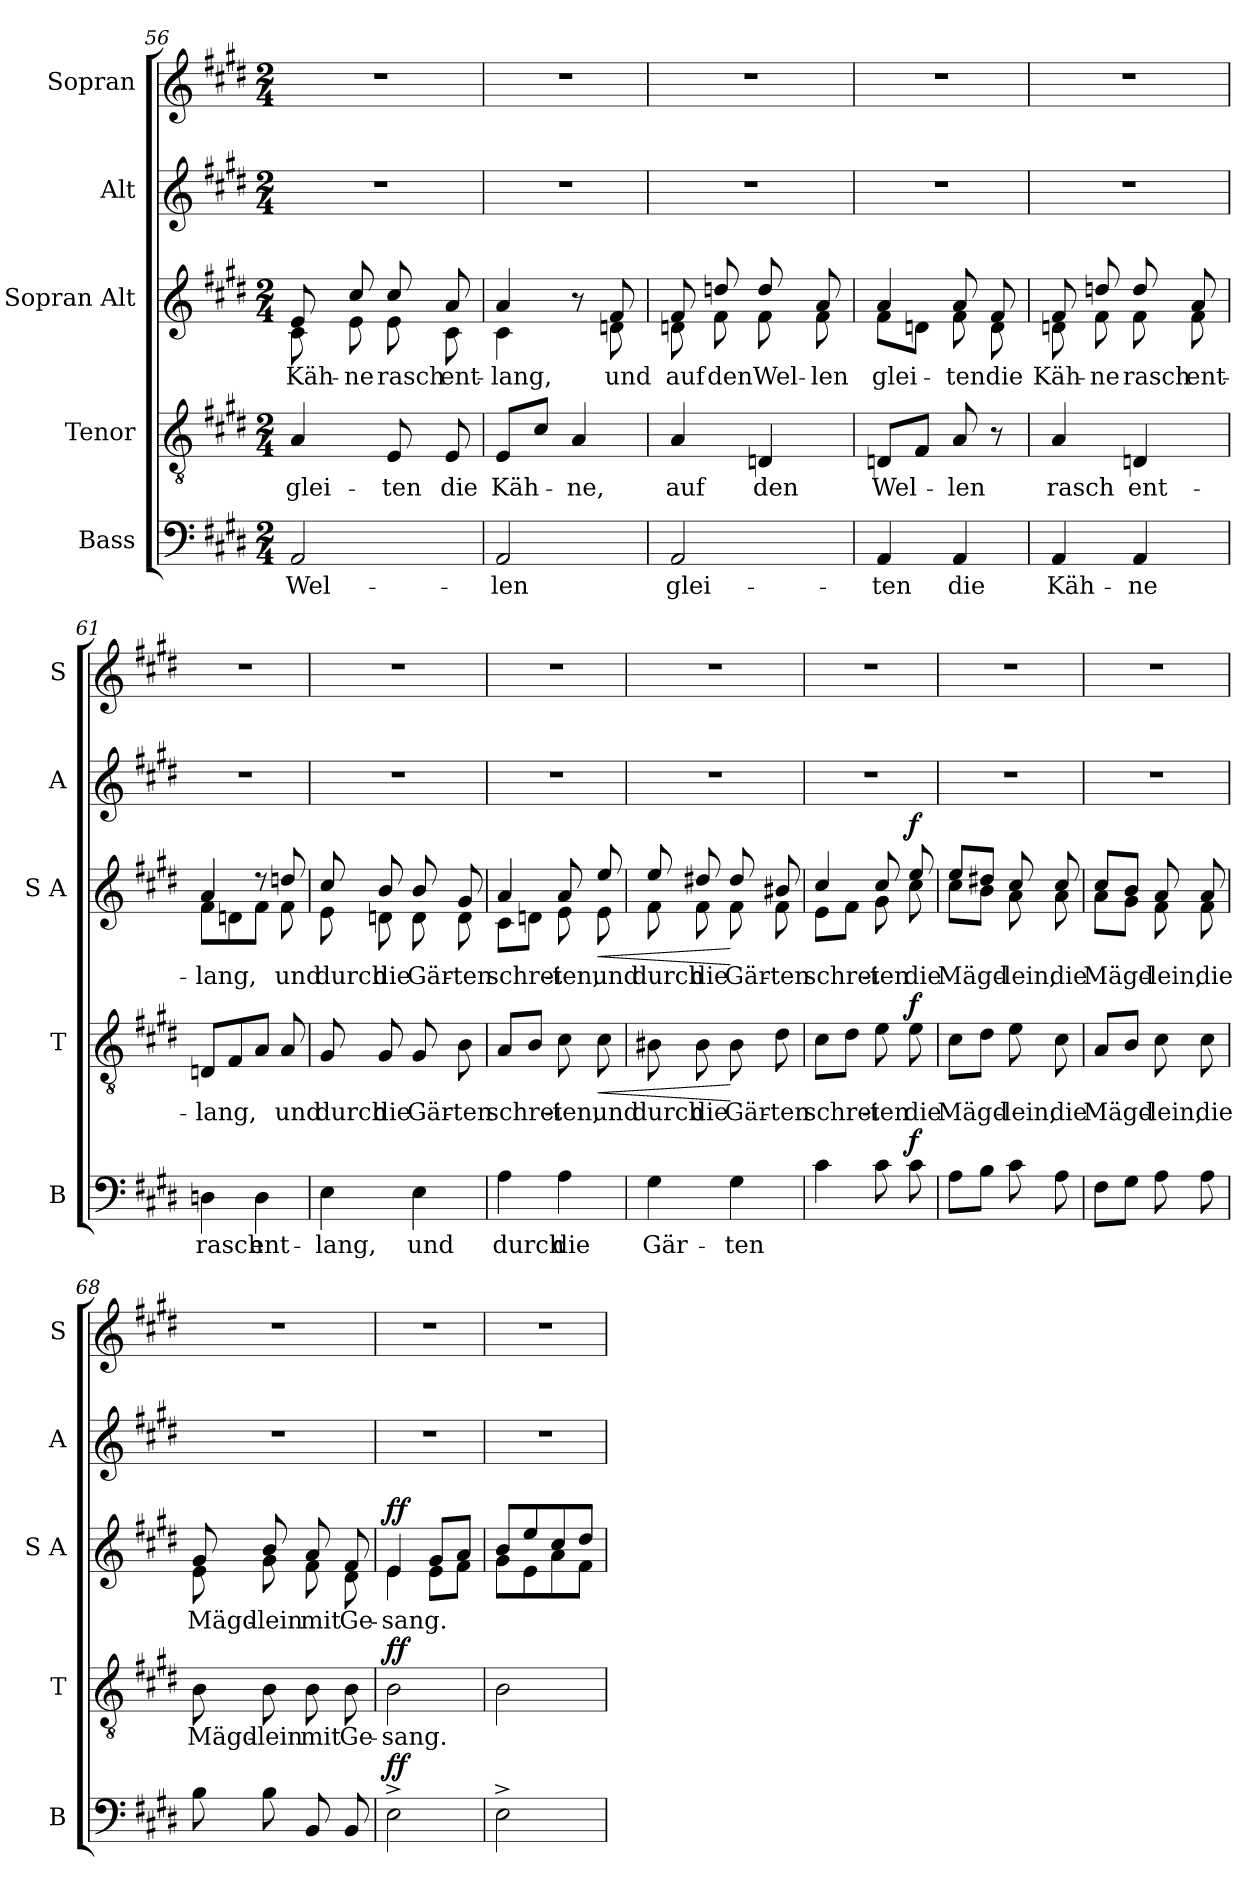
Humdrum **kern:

**kern	**text	**dynam	**kern	**text	**dynam	**kern	**text	**dynam	**kern	**kern
*part5	*part5	*part5	*part4	*part4	*part4	*part3	*part3	*part3	*part2	*part1
*staff5	*staff5	*staff5	*staff4	*staff4	*staff4	*staff3	*staff3	*staff3	*staff2	*staff1
*I"Bass	*	*	*I"Tenor	*	*	*I"Sopran Alt	*	*	*I"Alt	*I"Sopran
*I'B	*	*	*I'T	*	*	*I'S A	*	*	*I'A	*I'S
*clefF4	*	*	*clefGv2	*	*	*clefG2	*	*	*clefG2	*clefG2
*k[f#c#g#d#]	*	*	*k[f#c#g#d#]	*	*	*k[f#c#g#d#]	*	*	*k[f#c#g#d#]	*k[f#c#g#d#]
*M2/4	*	*	*M2/4	*	*	*M2/4	*	*	*M2/4	*M2/4
=56	=56	=56	=56	=56	=56	=56	=56	=56	=56	=56
!	!LO:LY:b	!	!	!LO:LY:b	!	!	!LO:LY:b	!	!	!
*	*	*	*	*	*	*^	*	*	*	*
2AA/	Wel-	.	4A/	glei-	.	8e/	8c#\	Käh-	.	2r	2r
!	!	!	!	!	!	!	!	!LO:LY:b	!	!	!
.	.	.	.	.	.	8cc#/	8e\	-ne	.	.	.
!	!	!	!	!LO:LY:b	!	!	!	!LO:LY:b	!	!	!
.	.	.	8E/	-ten	.	8cc#/	8e\	rasch	.	.	.
!	!	!	!	!LO:LY:b	!	!	!	!LO:LY:b	!	!	!
.	.	.	8E/	die	.	8a/	8c#\	ent-	.	.	.
!!LO:LB:g=z
=57	=57	=57	=57	=57	=57	=57	=57	=57	=57	=57	=57
!	!LO:LY:b	!	!	!LO:LY:b	!	!	!	!LO:LY:b	!	!	!
2AA/	-len	.	8E/L	Käh-	.	4a/	4c#\	-lang,	.	2r	2r
.	.	.	8c#/J	.	.	.	.	.	.	.	.
!	!	!	!	!LO:LY:b	!	!	!	!	!	!	!
.	.	.	4A/	-ne,	.	8r	8ryy	.	.	.	.
!	!	!	!	!	!	!	!	!LO:LY:b	!	!	!
.	.	.	.	.	.	8f#/	8dn\	und	.	.	.
=58	=58	=58	=58	=58	=58	=58	=58	=58	=58	=58	=58
!	!LO:LY:b	!	!	!LO:LY:b	!	!	!	!LO:LY:b	!	!	!
2AA/	glei-	.	4A/	auf	.	8f#/	8dn\	auf	.	2r	2r
!	!	!	!	!	!	!	!	!LO:LY:b	!	!	!
.	.	.	.	.	.	8ddn/	8f#\	den	.	.	.
!	!	!	!	!LO:LY:b	!	!	!	!LO:LY:b	!	!	!
.	.	.	4Dn/	den	.	8dd/	8f#\	Wel-	.	.	.
!	!	!	!	!	!	!	!	!LO:LY:b	!	!	!
.	.	.	.	.	.	8a/	8f#\	-len	.	.	.
=59	=59	=59	=59	=59	=59	=59	=59	=59	=59	=59	=59
!	!LO:LY:b	!	!	!LO:LY:b	!	!	!	!LO:LY:b	!	!	!
4AA/	-ten	.	8Dn/L	Wel-	.	4a/	8f#\L	glei-	.	2r	2r
.	.	.	8F#/J	.	.	.	8dn\J	.	.	.	.
!	!LO:LY:b	!	!	!LO:LY:b	!	!	!	!LO:LY:b	!	!	!
4AA/	die	.	8A/	-len	.	8a/	8f#\	-ten	.	.	.
!	!	!	!	!	!	!	!	!LO:LY:b	!	!	!
.	.	.	8r	.	.	8f#/	8d\	die	.	.	.
=60	=60	=60	=60	=60	=60	=60	=60	=60	=60	=60	=60
!	!LO:LY:b	!	!	!LO:LY:b	!	!	!	!LO:LY:b	!	!	!
4AA/	Käh-	.	4A/	rasch	.	8f#/	8dn\	Käh-	.	2r	2r
!	!	!	!	!	!	!	!	!LO:LY:b	!	!	!
.	.	.	.	.	.	8ddn/	8f#\	-ne	.	.	.
!	!LO:LY:b	!	!	!LO:LY:b	!	!	!	!LO:LY:b	!	!	!
4AA/	-ne	.	4Dn/	ent-	.	8dd/	8f#\	rasch	.	.	.
!	!	!	!	!	!	!	!	!LO:LY:b	!	!	!
.	.	.	.	.	.	8a/	8f#\	ent-	.	.	.
!!LO:LB:g=z
=61	=61	=61	=61	=61	=61	=61	=61	=61	=61	=61	=61
!	!LO:LY:b	!	!	!LO:LY:b	!	!	!	!LO:LY:b	!	!	!
4Dn\	rasch	.	8Dn/L	-lang,	.	4a/	8f#\L	-lang,	.	2r	2r
.	.	.	8F#/	.	.	.	8dn\	.	.	.	.
!	!LO:LY:b	!	!	!	!	!	!	!	!	!	!
4D\	ent-	.	8A/J	.	.	8r	8f#\J	.	.	.	.
!	!	!	!	!LO:LY:b	!	!	!	!LO:LY:b	!	!	!
.	.	.	8A/	und	.	8ddn/	8f#\	und	.	.	.
=62	=62	=62	=62	=62	=62	=62	=62	=62	=62	=62	=62
!	!LO:LY:b	!	!	!LO:LY:b	!	!	!	!LO:LY:b	!	!	!
4E\	-lang,	.	8G#/	durch	.	8cc#/	8e\	durch	.	2r	2r
!	!	!	!	!LO:LY:b	!	!	!	!LO:LY:b	!	!	!
.	.	.	8G#/	die	.	8b/	8dn\	die	.	.	.
!	!LO:LY:b	!	!	!LO:LY:b	!	!	!	!LO:LY:b	!	!	!
4E\	und	.	8G#/	Gär-	.	8b/	8d\	Gär-	.	.	.
!	!	!	!	!LO:LY:b	!	!	!	!LO:LY:b	!	!	!
.	.	.	8B\	-ten	.	8g#/	8d\	-ten	.	.	.
=63	=63	=63	=63	=63	=63	=63	=63	=63	=63	=63	=63
!	!LO:LY:b	!	!	!LO:LY:b	!	!	!	!LO:LY:b	!	!	!
4A\	durch	.	8A/L	schrei-	.	4a/	8c#\L	schrei-	.	2r	2r
.	.	.	8B/J	.	.	.	8dn\J	.	.	.	.
!	!LO:LY:b	!	!	!LO:LY:b	!	!	!	!LO:LY:b	!	!	!
4A\	die	.	8c#\	-ten,	.	8a/	8e\	-ten,	.	.	.
!	!	!	!	!LO:LY:b	!LO:HP:b	!	!	!LO:LY:b	!LO:HP:b	!	!
.	.	.	8c#\	und	<	8ee/	8e\	und	<	.	.
=64	=64	=64	=64	=64	=64	=64	=64	=64	=64	=64	=64
!	!LO:LY:b	!	!	!LO:LY:b	!	!	!	!LO:LY:b	!	!	!
4G#\	Gär-	.	8B#X\	durch	.	8ee/	8f#\	durch	.	2r	2r
!	!	!	!	!LO:LY:b	!	!	!	!LO:LY:b	!	!	!
.	.	.	8B#\	die	.	8dd#X/	8f#\	die	.	.	.
!	!LO:LY:b	!	!	!LO:LY:b	!	!	!	!LO:LY:b	!	!	!
4G#\	-ten	.	8B#\	Gär-	[	8dd#/	8f#\	Gär-	[	.	.
!	!	!	!	!LO:LY:b	!	!	!	!LO:LY:b	!	!	!
.	.	.	8d#\	-ten	.	8b#X/	8f#\	-ten	.	.	.
!!LO:LB:g=z
=65	=65	=65	=65	=65	=65	=65	=65	=65	=65	=65	=65
!	!	!	!	!LO:LY:b	!	!	!	!LO:LY:b	!	!	!
4c#\	.	.	8c#\L	schrei-	.	4cc#/	8e\L	schrei-	.	2r	2r
.	.	.	8d#\J	.	.	.	8f#\J	.	.	.	.
!	!	!	!	!LO:LY:b	!	!	!	!LO:LY:b	!	!	!
8c#\	.	.	8e\	-ten	.	8cc#/	8g#\	-ten	.	.	.
!	!	!LO:DY:a	!	!LO:LY:b	!LO:DY:a	!	!	!LO:LY:b	!LO:DY:a	!	!
8c#\	.	f	8e\	die	f	8ee/	8cc#\	die	f	.	.
=66	=66	=66	=66	=66	=66	=66	=66	=66	=66	=66	=66
!	!	!	!	!LO:LY:b	!	!	!	!LO:LY:b	!	!	!
8A\L	.	.	8c#\L	Mägd-	.	8ee/L	8cc#\L	Mägd-	.	2r	2r
8B\J	.	.	8d#\J	.	.	8dd#X/J	8b\J	.	.	.	.
!	!	!	!	!LO:LY:b	!	!	!	!LO:LY:b	!	!	!
8c#\	.	.	8e\	-lein,	.	8cc#/	8a\	-lein,	.	.	.
!	!	!	!	!LO:LY:b	!	!	!	!LO:LY:b	!	!	!
8A\	.	.	8c#\	die	.	8cc#/	8a\	die	.	.	.
=67	=67	=67	=67	=67	=67	=67	=67	=67	=67	=67	=67
!	!	!	!	!LO:LY:b	!	!	!	!LO:LY:b	!	!	!
8F#\L	.	.	8A/L	Mägd-	.	8cc#/L	8a\L	Mägd-	.	2r	2r
8G#\J	.	.	8B/J	.	.	8b/J	8g#\J	.	.	.	.
!	!	!	!	!LO:LY:b	!	!	!	!LO:LY:b	!	!	!
8A\	.	.	8c#\	-lein,	.	8a/	8f#\	-lein,	.	.	.
!	!	!	!	!LO:LY:b	!	!	!	!LO:LY:b	!	!	!
8A\	.	.	8c#\	die	.	8a/	8f#\	die	.	.	.
=68	=68	=68	=68	=68	=68	=68	=68	=68	=68	=68	=68
!	!	!	!	!LO:LY:b	!	!	!	!LO:LY:b	!	!	!
8B\	.	.	8B\	Mägd-	.	8g#/	8e\	Mägd-	.	2r	2r
!	!	!	!	!LO:LY:b	!	!	!	!LO:LY:b	!	!	!
8B\	.	.	8B\	-lein	.	8b/	8g#\	-lein	.	.	.
!	!	!	!	!LO:LY:b	!	!	!	!LO:LY:b	!	!	!
8BB/	.	.	8B\	mit	.	8a/	8f#\	mit	.	.	.
!	!	!	!	!LO:LY:b	!	!	!	!LO:LY:b	!	!	!
8BB/	.	.	8B\	Ge-	.	8f#/	8d#\	Ge-	.	.	.
!!LO:PB:g=z
=69	=69	=69	=69	=69	=69	=69	=69	=69	=69	=69	=69
!	!	!LO:DY:a	!	!LO:LY:b	!LO:DY:a	!	!	!LO:LY:b	!LO:DY:a	!	!
2E^\	.	ff	2B\	-sang.	ff	4e/	4e\	-sang.	ff	2r	2r
.	.	.	.	.	.	8g#/L	8e\L	.	.	.	.
.	.	.	.	.	.	8a/J	8f#\J	.	.	.	.
=70	=70	=70	=70	=70	=70	=70	=70	=70	=70	=70	=70
2E^\	.	.	2B\	.	.	8b/L	8g#\L	.	.	2r	2r
.	.	.	.	.	.	8ee/	8e\	.	.	.	.
.	.	.	.	.	.	8cc#/	8a\	.	.	.	.
.	.	.	.	.	.	8dd#/J	8f#\J	.	.	.	.
*	*	*	*	*	*	*v	*v	*	*	*	*
=	=	=	=	=	=	=	=	=	=	=
*-	*-	*-	*-	*-	*-	*-	*-	*-	*-	*-
